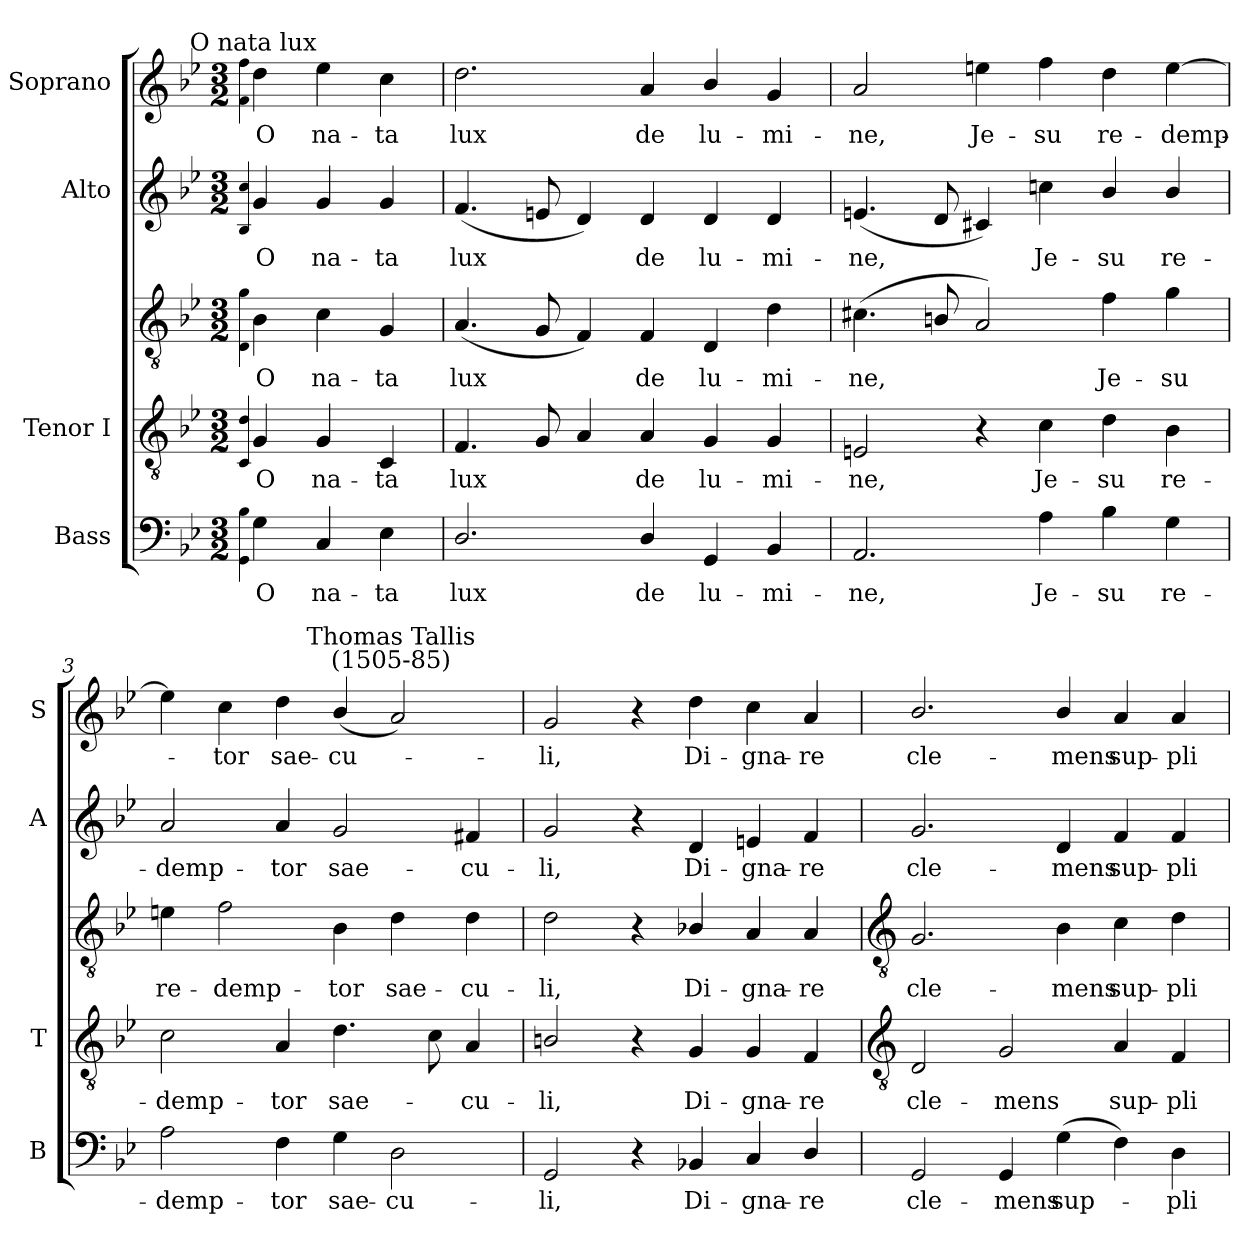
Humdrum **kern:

**kern	**text	**kern	**text	**kern	**text	**kern	**text	**kern	**text
*part4	*part4	*part3	*part3	*part3	*part3	*part2	*part2	*part1	*part1
*staff5	*staff5	*staff4	*staff4	*staff3	*staff3	*staff2	*staff2	*staff1	*staff1
*I"Bass	*	*I"Tenor I	*	*	*	*I"Alto	*	*I"Soprano	*
*I'B	*	*I'T	*	*	*	*I'A	*	*I'S	*
*clefF4	*	*clefGv2	*	*clefGv2	*	*clefG2	*	*clefG2	*
*k[b-e-]	*	*k[b-e-]	*	*k[b-e-]	*	*k[b-e-]	*	*k[b-e-]	*
*B-:	*	*B-:	*	*B-:	*	*B-:	*	*B-:	*
*M3/2	*	*M3/2	*	*M3/2	*	*M3/2	*	*M3/2	*
=	=	=	=	=	=	=	=	=	=
4qqGG 4qqB-	.	4qqC 4qqd	.	4qqD 4qqg	.	4qqB- 4qqcc	.	4qqf 4qqff	.
!	!	!	!	!	!	!	!	!LO:TX:a:cj:t=O nata lux	!
!	!LO:LY:b	!	!LO:LY:b	!	!LO:LY:b	!	!LO:LY:b	!	!LO:LY:b
4G	O	4G	O	4B-	O	4g	O	4dd	O
!	!LO:LY:b	!	!LO:LY:b	!	!LO:LY:b	!	!LO:LY:b	!	!LO:LY:b
4C	na-	4G	na-	4c	na-	4g	na-	4ee-	na-
!	!LO:LY:b	!	!LO:LY:b	!	!LO:LY:b	!	!LO:LY:b	!	!LO:LY:b
4E-	-ta	4C	-ta	4G	-ta	4g	-ta	4cc	-ta
=1	=1	=1	=1	=1	=1	=1	=1	=1	=1
!	!LO:LY:b	!	!LO:LY:b	!	!LO:LY:b	!	!LO:LY:b	!	!LO:LY:b
2.D/	lux	4.F	-lux	(<4.A	lux	(<4.f	lux	2.dd	lux
.	.	8G	.	8G	.	8en	.	.	.
.	.	4A	.	4F)	.	4d)	.	.	.
!	!LO:LY:b	!	!LO:LY:b	!	!LO:LY:b	!	!LO:LY:b	!	!LO:LY:b
4D/	de	4A	de	4F	de	4d	de	4a	de
!	!LO:LY:b	!	!LO:LY:b	!	!LO:LY:b	!	!LO:LY:b	!	!LO:LY:b
4GG	lu-	4G	lu-	4D	lu-	4d	lu-	4b-/	lu-
!	!LO:LY:b	!	!LO:LY:b	!	!LO:LY:b	!	!LO:LY:b	!	!LO:LY:b
4BB-	-mi-	4G	-mi-	4d	-mi-	4d	-mi-	4g	-mi-
=2	=2	=2	=2	=2	=2	=2	=2	=2	=2
!	!LO:LY:b	!	!LO:LY:b	!	!LO:LY:b	!	!LO:LY:b	!	!LO:LY:b
2.AA	-ne,	2En	ne,	(<4.c#X	-ne,	(<4.en	-ne,	2a	-ne,
.	.	.	.	8Bn/	.	8d	.	.	.
!	!	!	!	!	!	!	!	!	!LO:LY:b
.	.	4r	.	2A)	.	4c#X)	.	4een	Je-
!	!LO:LY:b	!	!LO:LY:b	!	!	!	!LO:LY:b	!	!LO:LY:b
4A	Je-	4c	Je-	.	.	4ccn	Je-	4ff	-su
!	!LO:LY:b	!	!LO:LY:b	!	!LO:LY:b	!	!LO:LY:b	!	!LO:LY:b
4B-	-su	4d	-su	4f	Je-	4b-/	-su	4dd	re-
!	!LO:LY:b	!	!LO:LY:b	!	!LO:LY:b	!	!LO:LY:b	!	!LO:LY:b
4G	re-	4B-	re-	4g	-su	4b-/	re-	[4ee	-demp-
=3	=3	=3	=3	=3	=3	=3	=3	=3	=3
!	!LO:LY:b	!	!LO:LY:b	!	!LO:LY:b	!	!LO:LY:b	!	!
2A	-demp-	2c	-demp-	4en	-re-	2a	-demp-	4ee]	.
!	!	!	!	!	!LO:LY:b	!	!	!	!LO:LY:b
.	.	.	.	2f	-demp-	.	.	4cc	tor
!	!LO:LY:b	!	!LO:LY:b	!	!	!	!LO:LY:b	!	!LO:LY:b
4F	-tor	4A	-tor	.	.	4a	-tor	4dd	sae-
!	!LO:LY:b	!	!LO:LY:b	!	!LO:LY:b	!	!LO:LY:b	!	!LO:LY:b
4G	sae-	4.d	sae-	4B-	-tor	2g	sae-	(<4b-/	-cu-
!	!	!	!	!	!	!	!	!LO:TX:a:cj:t=Thomas Tallis\n(1505-85)	!
!	!LO:LY:b	!	!	!	!LO:LY:b	!	!	!	!
2D	-cu-	.	.	4d	sae-	.	.	2a)	.
.	.	8c	.	.	.	.	.	.	.
!	!	!	!LO:LY:b	!	!LO:LY:b	!	!LO:LY:b	!	!
.	.	4A	cu-	4d	-cu-	4f#X	-cu-	.	.
=4	=4	=4	=4	=4	=4	=4	=4	=4	=4
!	!LO:LY:b	!	!LO:LY:b	!	!LO:LY:b	!	!LO:LY:b	!	!LO:LY:b
2GG	-li,	2Bn/	li,	2d	-li,	2g	-li,	2g	li,
4r	.	4r	.	4r	.	4r	.	4r	.
!	!LO:LY:b	!	!LO:LY:b	!	!LO:LY:b	!	!LO:LY:b	!	!LO:LY:b
4BB-X	Di-	4G	Di-	4B-X/	Di-	4d	Di-	4dd	Di-
!	!LO:LY:b	!	!LO:LY:b	!	!LO:LY:b	!	!LO:LY:b	!	!LO:LY:b
4C	-gna-	4G	-gna-	4A	-gna-	4en	-gna-	4cc	-gna-
!	!LO:LY:b	!	!LO:LY:b	!	!LO:LY:b	!	!LO:LY:b	!	!LO:LY:b
4D/	-re	4F	-re	4A	-re	4f	-re	4a	-re
!!LO:LB:g=z
=5	=5	=5	=5	=5	=5	=5	=5	=5	=5
*	*	*clefGv2	*	*clefGv2	*	*	*	*	*
!	!LO:LY:b	!	!LO:LY:b	!	!LO:LY:b	!	!LO:LY:b	!	!LO:LY:b
2GG	cle-	2D	-cle-	2.G	cle-	2.g	cle-	2.b-/	cle-
!	!LO:LY:b	!	!LO:LY:b	!	!	!	!	!	!
4GG	-mens	2G	-mens	.	.	.	.	.	.
!	!LO:LY:b	!	!	!	!LO:LY:b	!	!LO:LY:b	!	!LO:LY:b
(>4G	sup-	.	.	4B-	-mens	4d	-mens	4b-/	-mens
!	!	!	!LO:LY:b	!	!LO:LY:b	!	!LO:LY:b	!	!LO:LY:b
4F)	.	4A	sup-	4c	sup-	4f	sup-	4a	sup-
!	!LO:LY:b	!	!LO:LY:b	!	!LO:LY:b	!	!LO:LY:b	!	!LO:LY:b
4D	pli-	4F	-pli-	4d	-pli-	4f	-pli-	4a	-pli-
=	=	=	=	=	=	=	=	=	=
*-	*-	*-	*-	*-	*-	*-	*-	*-	*-
